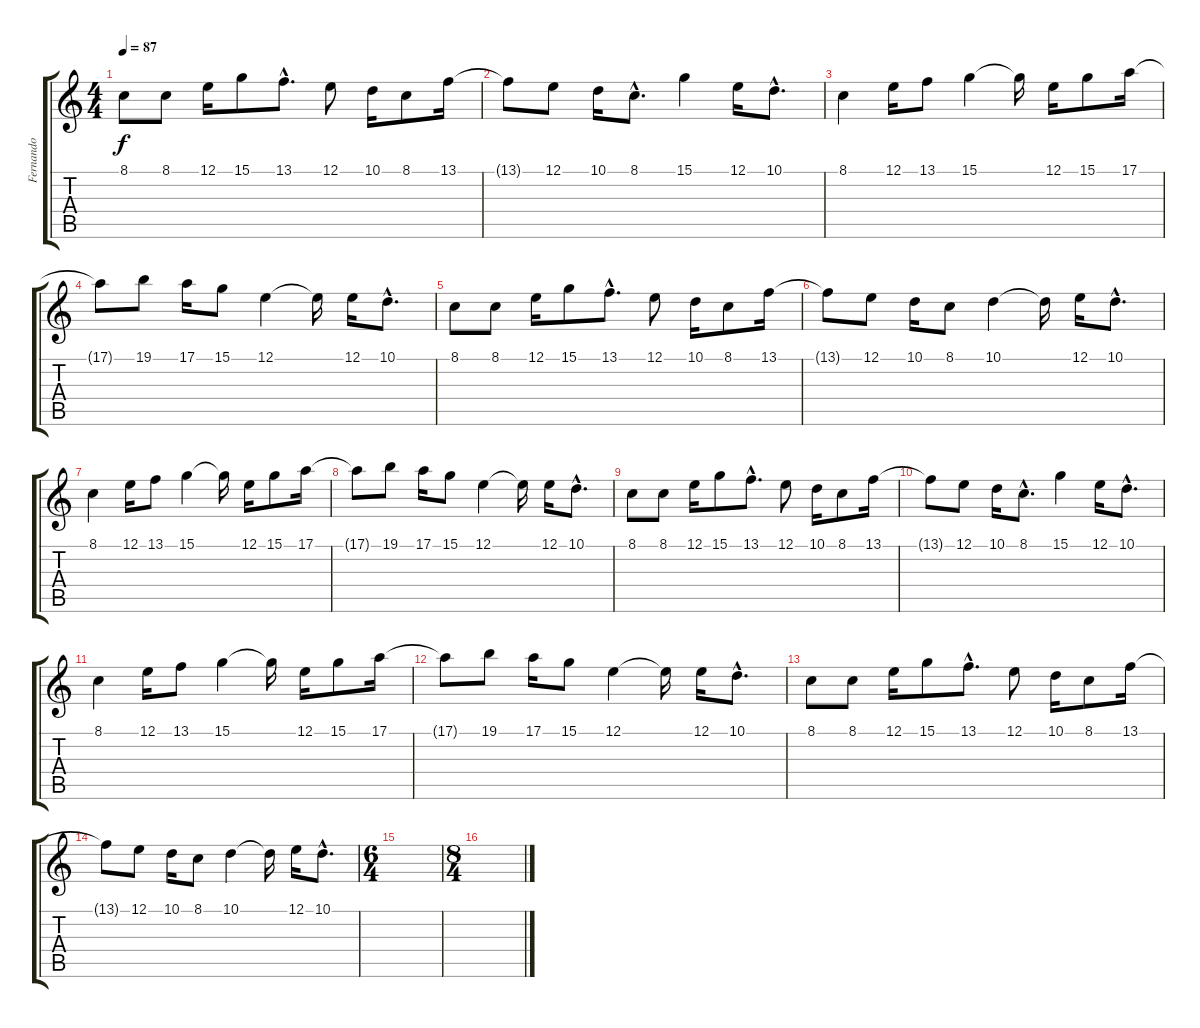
\track ("Fernando" "Fernando") {instrument flute}
\staff {score tabs}
\tuning (E4 B3 G3 D3 A2 E2) {hide}
\ts (4 4)
\tempo 87
\clef g2
\ks c
8.1.8{dy f} 8.1.8 12.1.16 15.1.8 13.1{hac}.8{d} 12.1.8 10.1.16 8.1.8 13.1.16 |
13.1{t}.8 12.1.8 10.1.16 8.1{hac}.8{d} 15.1.4 12.1.16 10.1{hac}.8{d} |
8.1.4 12.1.16 13.1.8 15.1.4 15.1{t}.16 12.1.16 15.1.8 17.1.16{volume 6} |
17.1{t}.8 19.1.8 17.1.16 15.1.8 12.1.4 12.1{t}.16 12.1.16 10.1{hac}.8{d} |
8.1.8 8.1.8 12.1.16 15.1.8 13.1{hac}.8{d} 12.1.8 10.1.16 8.1.8 13.1.16 |
13.1{t}.8 12.1.8 10.1.16 8.1.8 10.1.4 10.1{t}.16 12.1.16 10.1{hac}.8{d} |
8.1.4 12.1.16 13.1.8 15.1.4 15.1{t}.16 12.1.16 15.1.8 17.1.16 |
17.1{t}.8 19.1.8{volume 4} 17.1.16 15.1.8 12.1.4 12.1{t}.16 12.1.16 10.1{hac}.8{d} |
8.1.8 8.1.8 12.1.16 15.1.8 13.1{hac}.8{d} 12.1.8 10.1.16 8.1.8 13.1.16 |
13.1{t}.8 12.1.8 10.1.16 8.1{hac}.8{d} 15.1.4 12.1.16 10.1{hac}.8{d} |
8.1.4{volume 0} 12.1.16 13.1.8 15.1.4 15.1{t}.16 12.1.16 15.1.8 17.1.16 |
17.1{t}.8 19.1.8 17.1.16 15.1.8 12.1.4 12.1{t}.16 12.1.16 10.1{hac}.8{d} |
8.1.8 8.1.8 12.1.16 15.1.8 13.1{hac}.8{d} 12.1.8 10.1.16 8.1.8 13.1.16 |
13.1{t}.8 12.1.8 10.1.16 8.1.8 10.1.4 10.1{t}.16 12.1.16 10.1{hac}.8{d} |
\ts (6 4)
|
\ts (8 4)
